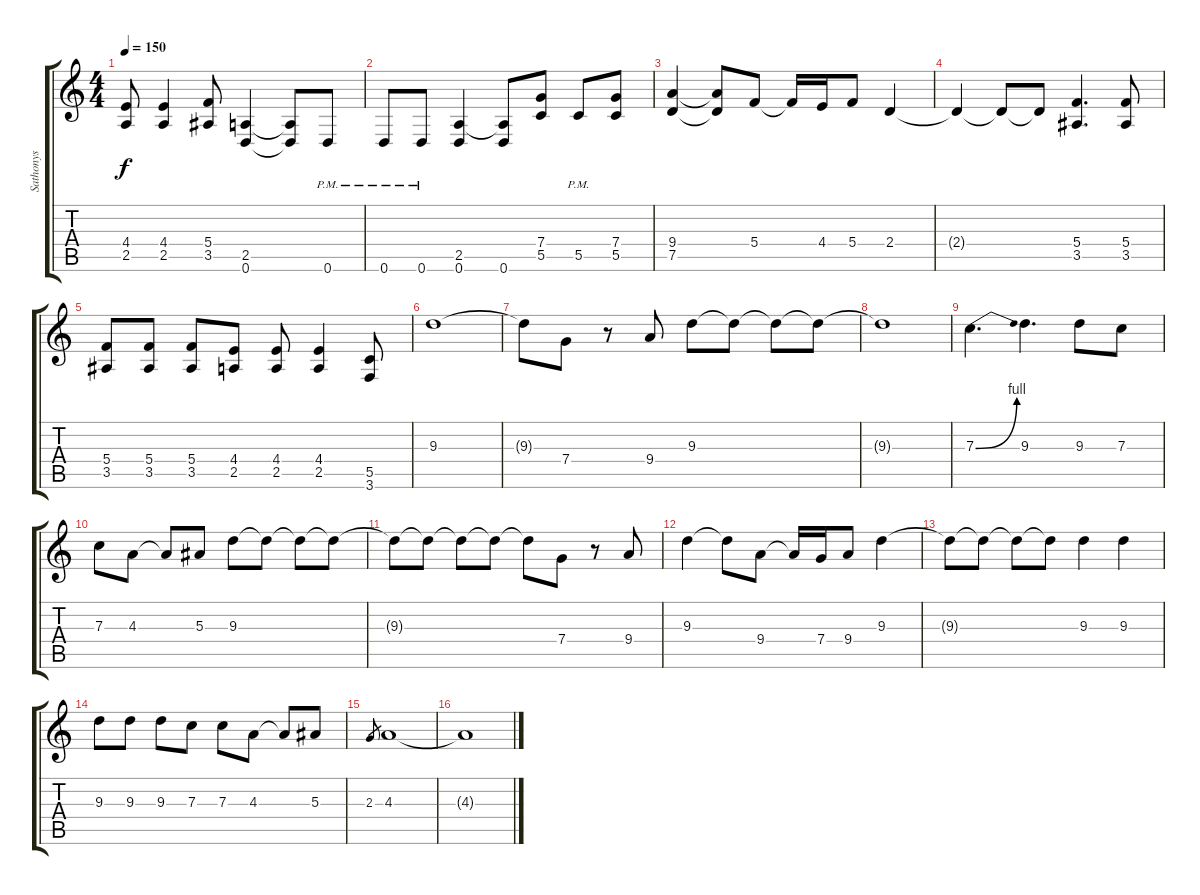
\track ("Sathonys" "Sathonys") {instrument distortionguitar}
\staff {score tabs}
\tuning (D4 A3 F3 C3 G2 D2) {hide}
\ts (4 4)
\tempo 150
\clef g2
\ks c
(4.4 2.5).8{dy f} (4.4 2.5).4 (5.4 3.5).8 (2.5 0.6).4 (2.5{t} 0.6{t}).8 0.6{pm}.8 |
0.6{pm}.8 0.6{pm}.8 (2.5 0.6).4 (2.5{t} 0.6).8 (7.4 5.5).8 5.5{pm}.8 (7.4 5.5).8 |
(9.4 7.5).4 (9.4{t} 7.5{t}).8 5.4.8 5.4{t}.16 4.4.16 5.4.8 2.4.4 |
2.4{t}.4 2.4{t}.8 2.4{t}.8 (5.4 3.5).4{d} (5.4 3.5).8 |
(5.4 3.5).8 (5.4 3.5).8 (5.4 3.5).8 (4.4 2.5).8 (4.4 2.5).8 (4.4 2.5).4 (5.5 3.6).8 |
9.3.1{volume 14 instrument distortionguitar} |
9.3{t}.8 7.4.8 r.8 9.4.8 9.3.8 9.3{t}.8 9.3{t}.8 9.3{t}.8 |
9.3{t}.1 |
7.3{be (bend 0 0 60 4)}.4{d} 9.3.4{d} 9.3.8 7.3.8 |
7.3.8 4.3.8 4.3{t}.8 5.3.8 9.3.8 9.3{t}.8 9.3{t}.8 9.3{t}.8 |
9.3{t}.8 9.3{t}.8 9.3{t}.8 9.3{t}.8 9.3{t}.8 7.4.8 r.8 9.4.8 |
9.3.4 9.3{t}.8 9.4.8 9.4{t}.16 7.4.16 9.4.8 9.3.4 |
9.3{t}.8 9.3{t}.8 9.3{t}.8 9.3{t}.8 9.3.4 9.3.4 |
9.3.8 9.3.8 9.3.8 7.3.8 7.3.8 4.3.8 4.3{t}.8 5.3.8 |
2.3.8{gr} 4.3.1{volume 0} |
4.3{t}.1
